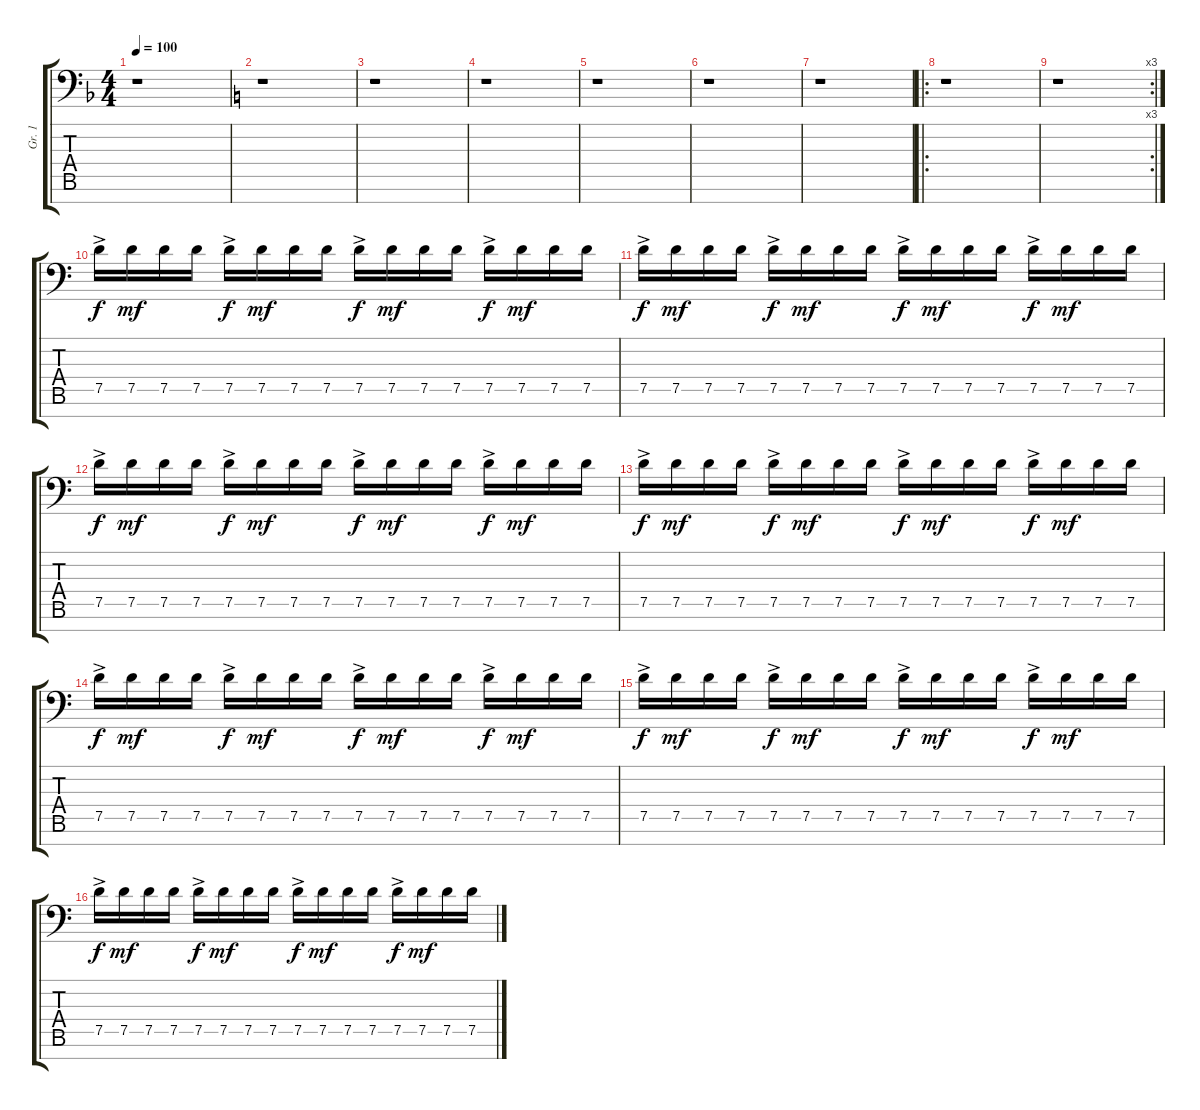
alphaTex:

\track ("Gr. 1" "Gr. 1") {instrument electricguitarmuted}
\staff {score tabs}
\tuning (D4 A3 F3 C3 G2 D2 A1) {hide}
\ts (4 4)
\tempo 100
\clef f4
\ks dminor
r.1{dy f instrument electricguitarmuted} |
\ks c
r.1 |
r.1 |
r.1 |
r.1 |
r.1 |
r.1 |
\ro
r.1 |
\rc 3
r.1 |
7.5{ac}.16 7.5.16{dy mf} 7.5.16 7.5.16 7.5{ac}.16{dy f} 7.5.16{dy mf} 7.5.16 7.5.16 7.5{ac}.16{dy f} 7.5.16{dy mf} 7.5.16 7.5.16 7.5{ac}.16{dy f} 7.5.16{dy mf} 7.5.16 7.5.16 |
7.5{ac}.16{dy f} 7.5.16{dy mf} 7.5.16 7.5.16 7.5{ac}.16{dy f} 7.5.16{dy mf} 7.5.16 7.5.16 7.5{ac}.16{dy f} 7.5.16{dy mf} 7.5.16 7.5.16 7.5{ac}.16{dy f} 7.5.16{dy mf} 7.5.16 7.5.16 |
7.5{ac}.16{dy f} 7.5.16{dy mf} 7.5.16 7.5.16 7.5{ac}.16{dy f} 7.5.16{dy mf} 7.5.16 7.5.16 7.5{ac}.16{dy f} 7.5.16{dy mf} 7.5.16 7.5.16 7.5{ac}.16{dy f} 7.5.16{dy mf} 7.5.16 7.5.16 |
7.5{ac}.16{dy f} 7.5.16{dy mf} 7.5.16 7.5.16 7.5{ac}.16{dy f} 7.5.16{dy mf} 7.5.16 7.5.16 7.5{ac}.16{dy f} 7.5.16{dy mf} 7.5.16 7.5.16 7.5{ac}.16{dy f} 7.5.16{dy mf} 7.5.16 7.5.16 |
7.5{ac}.16{dy f} 7.5.16{dy mf} 7.5.16 7.5.16 7.5{ac}.16{dy f} 7.5.16{dy mf} 7.5.16 7.5.16 7.5{ac}.16{dy f} 7.5.16{dy mf} 7.5.16 7.5.16 7.5{ac}.16{dy f} 7.5.16{dy mf} 7.5.16 7.5.16 |
7.5{ac}.16{dy f} 7.5.16{dy mf} 7.5.16 7.5.16 7.5{ac}.16{dy f} 7.5.16{dy mf} 7.5.16 7.5.16 7.5{ac}.16{dy f} 7.5.16{dy mf} 7.5.16 7.5.16 7.5{ac}.16{dy f} 7.5.16{dy mf} 7.5.16 7.5.16 |
7.5{ac}.16{dy f} 7.5.16{dy mf} 7.5.16 7.5.16 7.5{ac}.16{dy f} 7.5.16{dy mf} 7.5.16 7.5.16 7.5{ac}.16{dy f} 7.5.16{dy mf} 7.5.16 7.5.16 7.5{ac}.16{dy f} 7.5.16{dy mf} 7.5.16 7.5.16
